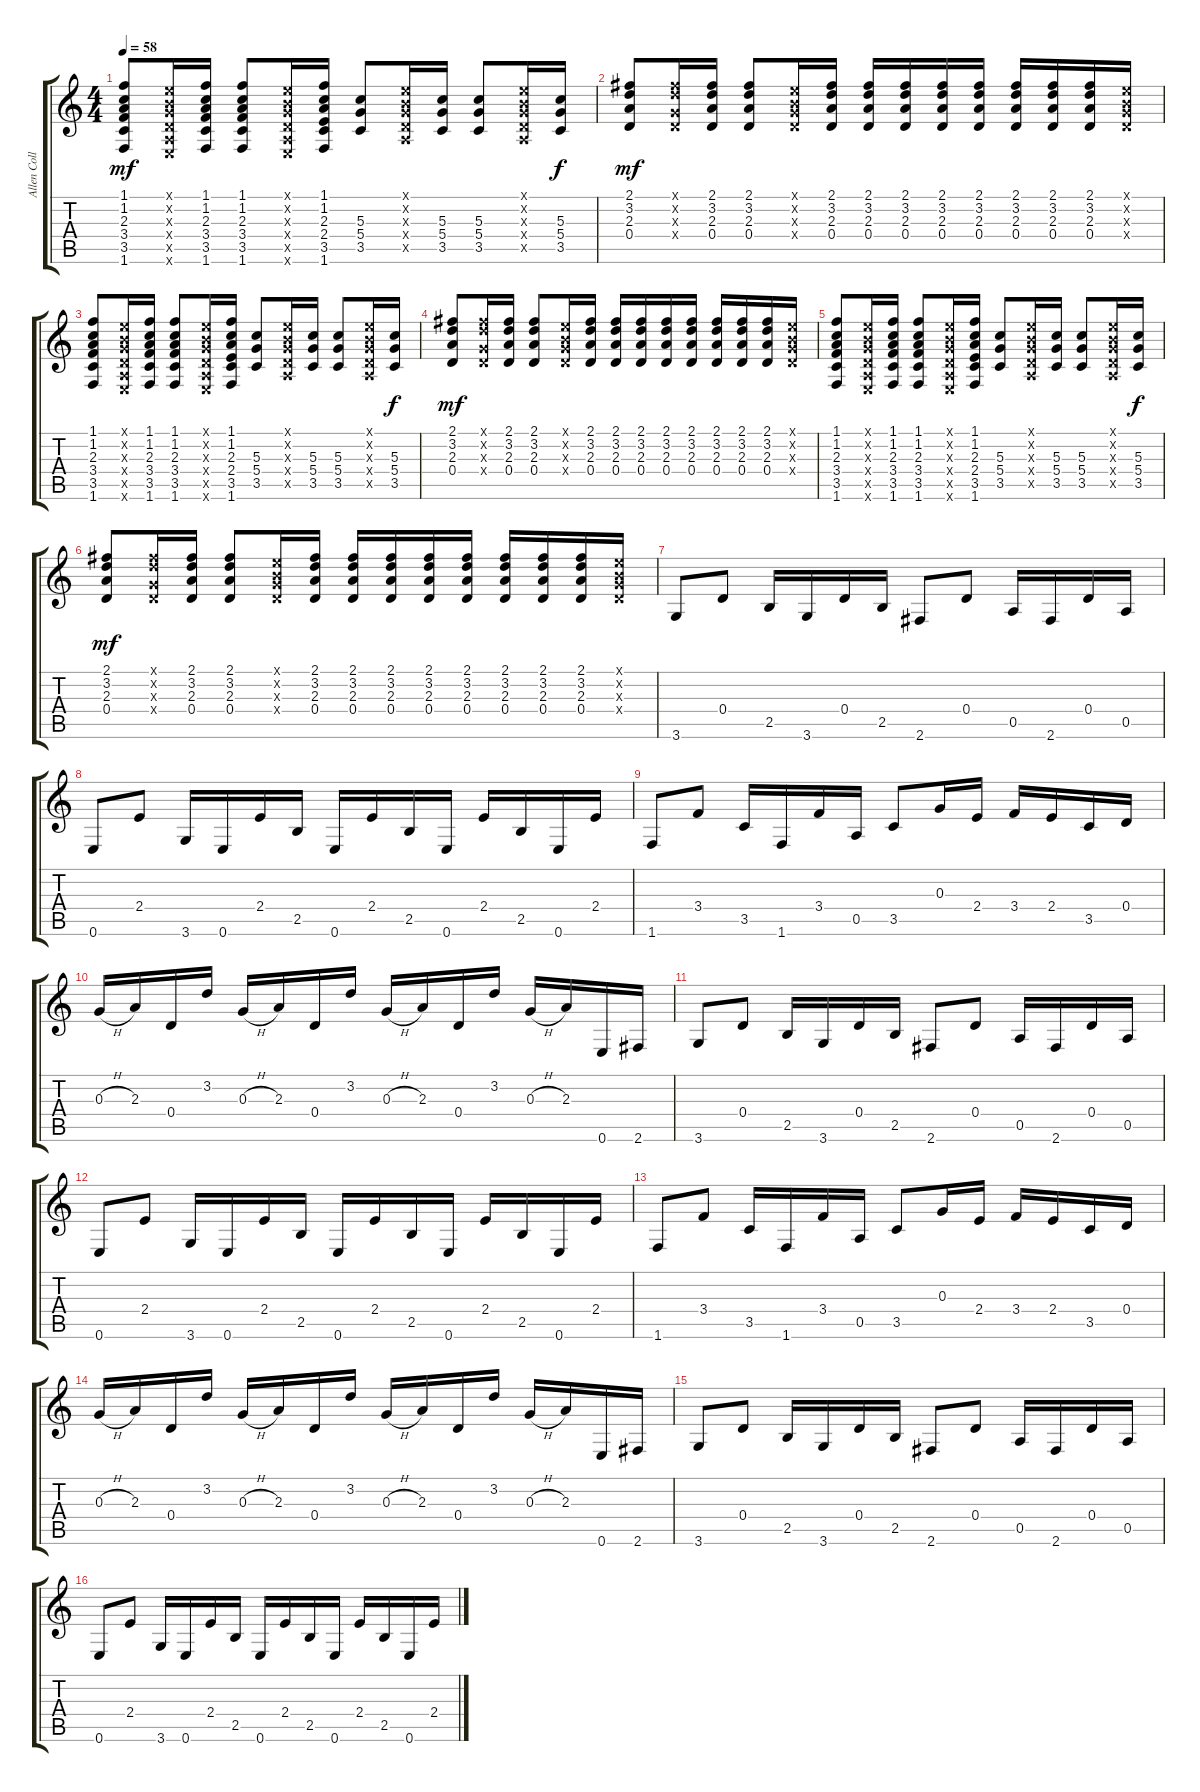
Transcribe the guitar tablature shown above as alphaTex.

\track ("Allen Collins (Clean/Solo Guitar)" "Allen Coll") {instrument overdrivenguitar}
\staff {score tabs}
\tuning (E4 B3 G3 D3 A2 E2) {hide}
\ts (4 4)
\tempo 58
\clef g2
\ks c
(1.1 1.2 2.3 3.4 3.5 1.6).8{dy mf} (0.1{x} 0.2{x} 0.3{x} 0.4{x} 0.5{x} 0.6{x}).16 (1.1 1.2 2.3 3.4 3.5 1.6).16 (1.1 1.2 2.3 3.4 3.5 1.6).8 (0.1{x} 0.2{x} 0.3{x} 0.4{x} 0.5{x} 0.6{x}).16 (1.1 1.2 2.3 2.4 3.5 1.6).16 (5.3 5.4 3.5).8 (0.1{x} 0.2{x} 0.3{x} 0.4{x} 0.5{x}).16 (5.3 5.4 3.5).16 (5.3 5.4 3.5).8 (0.1{x} 0.2{x} 0.3{x} 0.4{x} 0.5{x}).16 (5.3 5.4 3.5).16{dy f} |
(2.1 3.2 2.3 0.4).8{dy mf} (2.1{x} 3.2{x} 0.3{x} 0.4{x}).16 (2.1 3.2 2.3 0.4).16 (2.1 3.2 2.3 0.4).8 (0.1{x} 0.2{x} 0.3{x} 0.4{x}).16 (2.1 3.2 2.3 0.4).16 (2.1 3.2 2.3 0.4).16 (2.1 3.2 2.3 0.4).16 (2.1 3.2 2.3 0.4).16 (2.1 3.2 2.3 0.4).16 (2.1 3.2 2.3 0.4).16 (2.1 3.2 2.3 0.4).16 (2.1 3.2 2.3 0.4).16 (0.1{x} 0.2{x} 0.3{x} 0.4{x}).16 |
(1.1 1.2 2.3 3.4 3.5 1.6).8 (0.1{x} 0.2{x} 0.3{x} 0.4{x} 0.5{x} 0.6{x}).16 (1.1 1.2 2.3 3.4 3.5 1.6).16 (1.1 1.2 2.3 3.4 3.5 1.6).8 (0.1{x} 0.2{x} 0.3{x} 0.4{x} 0.5{x} 0.6{x}).16 (1.1 1.2 2.3 2.4 3.5 1.6).16 (5.3 5.4 3.5).8 (0.1{x} 0.2{x} 0.3{x} 0.4{x} 0.5{x}).16 (5.3 5.4 3.5).16 (5.3 5.4 3.5).8 (0.1{x} 0.2{x} 0.3{x} 0.4{x} 0.5{x}).16 (5.3 5.4 3.5).16{dy f} |
(2.1 3.2 2.3 0.4).8{dy mf} (2.1{x} 3.2{x} 0.3{x} 0.4{x}).16 (2.1 3.2 2.3 0.4).16 (2.1 3.2 2.3 0.4).8 (0.1{x} 0.2{x} 0.3{x} 0.4{x}).16 (2.1 3.2 2.3 0.4).16 (2.1 3.2 2.3 0.4).16 (2.1 3.2 2.3 0.4).16 (2.1 3.2 2.3 0.4).16 (2.1 3.2 2.3 0.4).16 (2.1 3.2 2.3 0.4).16 (2.1 3.2 2.3 0.4).16 (2.1 3.2 2.3 0.4).16 (0.1{x} 0.2{x} 0.3{x} 0.4{x}).16 |
(1.1 1.2 2.3 3.4 3.5 1.6).8 (0.1{x} 0.2{x} 0.3{x} 0.4{x} 0.5{x} 0.6{x}).16 (1.1 1.2 2.3 3.4 3.5 1.6).16 (1.1 1.2 2.3 3.4 3.5 1.6).8 (0.1{x} 0.2{x} 0.3{x} 0.4{x} 0.5{x} 0.6{x}).16 (1.1 1.2 2.3 2.4 3.5 1.6).16 (5.3 5.4 3.5).8 (0.1{x} 0.2{x} 0.3{x} 0.4{x} 0.5{x}).16 (5.3 5.4 3.5).16 (5.3 5.4 3.5).8 (0.1{x} 0.2{x} 0.3{x} 0.4{x} 0.5{x}).16 (5.3 5.4 3.5).16{dy f} |
(2.1 3.2 2.3 0.4).8{dy mf} (2.1{x} 3.2{x} 0.3{x} 0.4{x}).16 (2.1 3.2 2.3 0.4).16 (2.1 3.2 2.3 0.4).8 (0.1{x} 0.2{x} 0.3{x} 0.4{x}).16 (2.1 3.2 2.3 0.4).16 (2.1 3.2 2.3 0.4).16 (2.1 3.2 2.3 0.4).16 (2.1 3.2 2.3 0.4).16 (2.1 3.2 2.3 0.4).16 (2.1 3.2 2.3 0.4).16 (2.1 3.2 2.3 0.4).16 (2.1 3.2 2.3 0.4).16 (0.1{x} 0.2{x} 0.3{x} 0.4{x}).16 |
3.6.8 0.4.8 2.5.16 3.6.16 0.4.16 2.5.16 2.6.8 0.4.8 0.5.16 2.6.16 0.4.16 0.5.16 |
0.6.8 2.4.8 3.6.16 0.6.16 2.4.16 2.5.16 0.6.16 2.4.16 2.5.16 0.6.16 2.4.16 2.5.16 0.6.16 2.4.16 |
1.6.8 3.4.8 3.5.16 1.6.16 3.4.16 0.5.16 3.5.8 0.3.16 2.4.16 3.4.16 2.4.16 3.5.16 0.4.16 |
0.3{h}.16 2.3.16 0.4.16 3.2.16 0.3{h}.16 2.3.16 0.4.16 3.2.16 0.3{h}.16 2.3.16 0.4.16 3.2.16 0.3{h}.16 2.3.16 0.6.16 2.6.16 |
3.6.8 0.4.8 2.5.16 3.6.16 0.4.16 2.5.16 2.6.8 0.4.8 0.5.16 2.6.16 0.4.16 0.5.16 |
0.6.8 2.4.8 3.6.16 0.6.16 2.4.16 2.5.16 0.6.16 2.4.16 2.5.16 0.6.16 2.4.16 2.5.16 0.6.16 2.4.16 |
1.6.8 3.4.8 3.5.16 1.6.16 3.4.16 0.5.16 3.5.8 0.3.16 2.4.16 3.4.16 2.4.16 3.5.16 0.4.16 |
0.3{h}.16 2.3.16 0.4.16 3.2.16 0.3{h}.16 2.3.16 0.4.16 3.2.16 0.3{h}.16 2.3.16 0.4.16 3.2.16 0.3{h}.16 2.3.16 0.6.16 2.6.16 |
3.6.8 0.4.8 2.5.16 3.6.16 0.4.16 2.5.16 2.6.8 0.4.8 0.5.16 2.6.16 0.4.16 0.5.16 |
0.6.8 2.4.8 3.6.16 0.6.16 2.4.16 2.5.16 0.6.16 2.4.16 2.5.16 0.6.16 2.4.16 2.5.16 0.6.16 2.4.16
